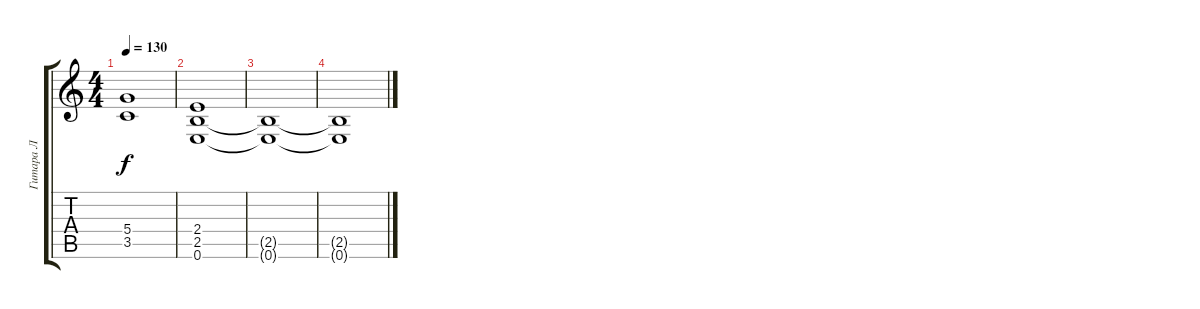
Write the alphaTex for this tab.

\track ("Гитара Л" "Гитара Л") {instrument distortionguitar}
\staff {score tabs}
\tuning (E4 B3 G3 D3 A2 E2) {hide}
\ts (4 4)
\tempo 130
\clef g2
\ks c
(5.4 3.5).1{dy f} |
(2.4 2.5 0.6).1 |
(2.5{t} 0.6{t}).1 |
(2.5{t} 0.6{t}).1
